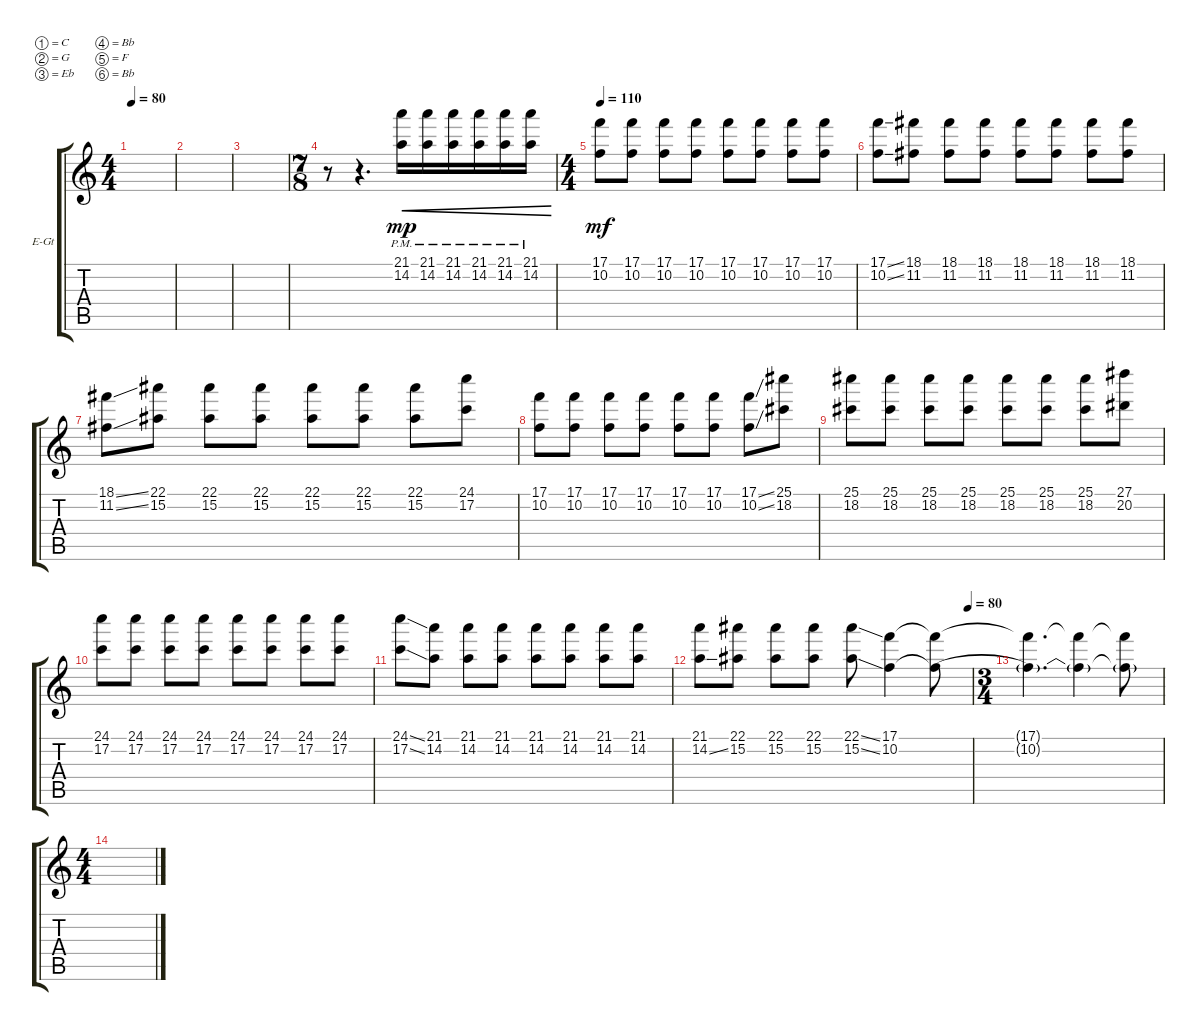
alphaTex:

\bracketExtendMode groupsimilarinstruments
\firstSystemTrackNameOrientation horizontal
\otherSystemsTrackNameOrientation horizontal
\track ("Lead Guitar " "E-Gt") {instrument distortionguitar}
\staff {score tabs}
\tuning (C4 G3 Eb3 Bb2 F2 Bb1)
\ts (4 4)
\tempo 80
\clef g2
\ks c
|
|
|
\ts (7 8)
r.8 r.4{d} (14.2{pm} 21.1{pm}).16{cre dy mp} (14.2{pm} 21.1{pm}).16{cre} (14.2{pm} 21.1{pm}).16{cre} (14.2{pm} 21.1{pm}).16{cre} (14.2{pm} 21.1{pm}).16{cre} (14.2{pm} 21.1{pm}).16{cre} |
\ts (4 4)
\tempo (110 0.00625)
(17.1 10.2).8{dy mf} (10.2 17.1).8 (10.2 17.1).8 (10.2 17.1).8 (10.2 17.1).8 (10.2 17.1).8 (10.2 17.1).8 (10.2 17.1).8 |
(10.2{ss} 17.1{ss}).8 (11.2 18.1).8 (11.2 18.1).8 (11.2 18.1).8 (11.2 18.1).8 (11.2 18.1).8 (11.2 18.1).8 (11.2 18.1).8 |
(11.2{ss} 18.1{ss}).8 (15.2 22.1).8 (15.2 22.1).8 (15.2 22.1).8 (15.2 22.1).8 (15.2 22.1).8 (15.2 22.1).8 (17.2 24.1).8 |
(17.1 10.2).8 (10.2 17.1).8 (10.2 17.1).8 (10.2 17.1).8 (10.2 17.1).8 (10.2 17.1).8 (10.2{ss} 17.1{ss}).8 (18.2 25.1).8 |
(18.2 25.1).8 (18.2 25.1).8 (18.2 25.1).8 (18.2 25.1).8 (18.2 25.1).8 (18.2 25.1).8 (18.2 25.1).8 (20.2 27.1).8 |
(17.2 24.1).8 (17.2 24.1).8 (17.2 24.1).8 (17.2 24.1).8 (17.2 24.1).8 (17.2 24.1).8 (17.2 24.1).8 (17.2 24.1).8 |
(17.2{ss} 24.1{ss}).8 (14.2 21.1).8 (14.2 21.1).8 (14.2 21.1).8 (14.2 21.1).8 (14.2 21.1).8 (14.2 21.1).8 (14.2 21.1).8 |
\tempo (80 0.9875)
(14.2{ss} 21.1).8 (15.2 22.1).8 (15.2 22.1).8 (15.2 22.1).8 (15.2{ss} 22.1{ss}).8 (10.2 17.1).4 (10.2{be (hold 0 0 60 0) t} 17.1{t}).8 |
\ts (3 4)
(10.2{t} 17.1{t}).4{d} (10.2{t} 17.1{t}).4 (10.2{be (hold 0 0 60 0) t} 17.1{t}).8 |
\ts (4 4)
